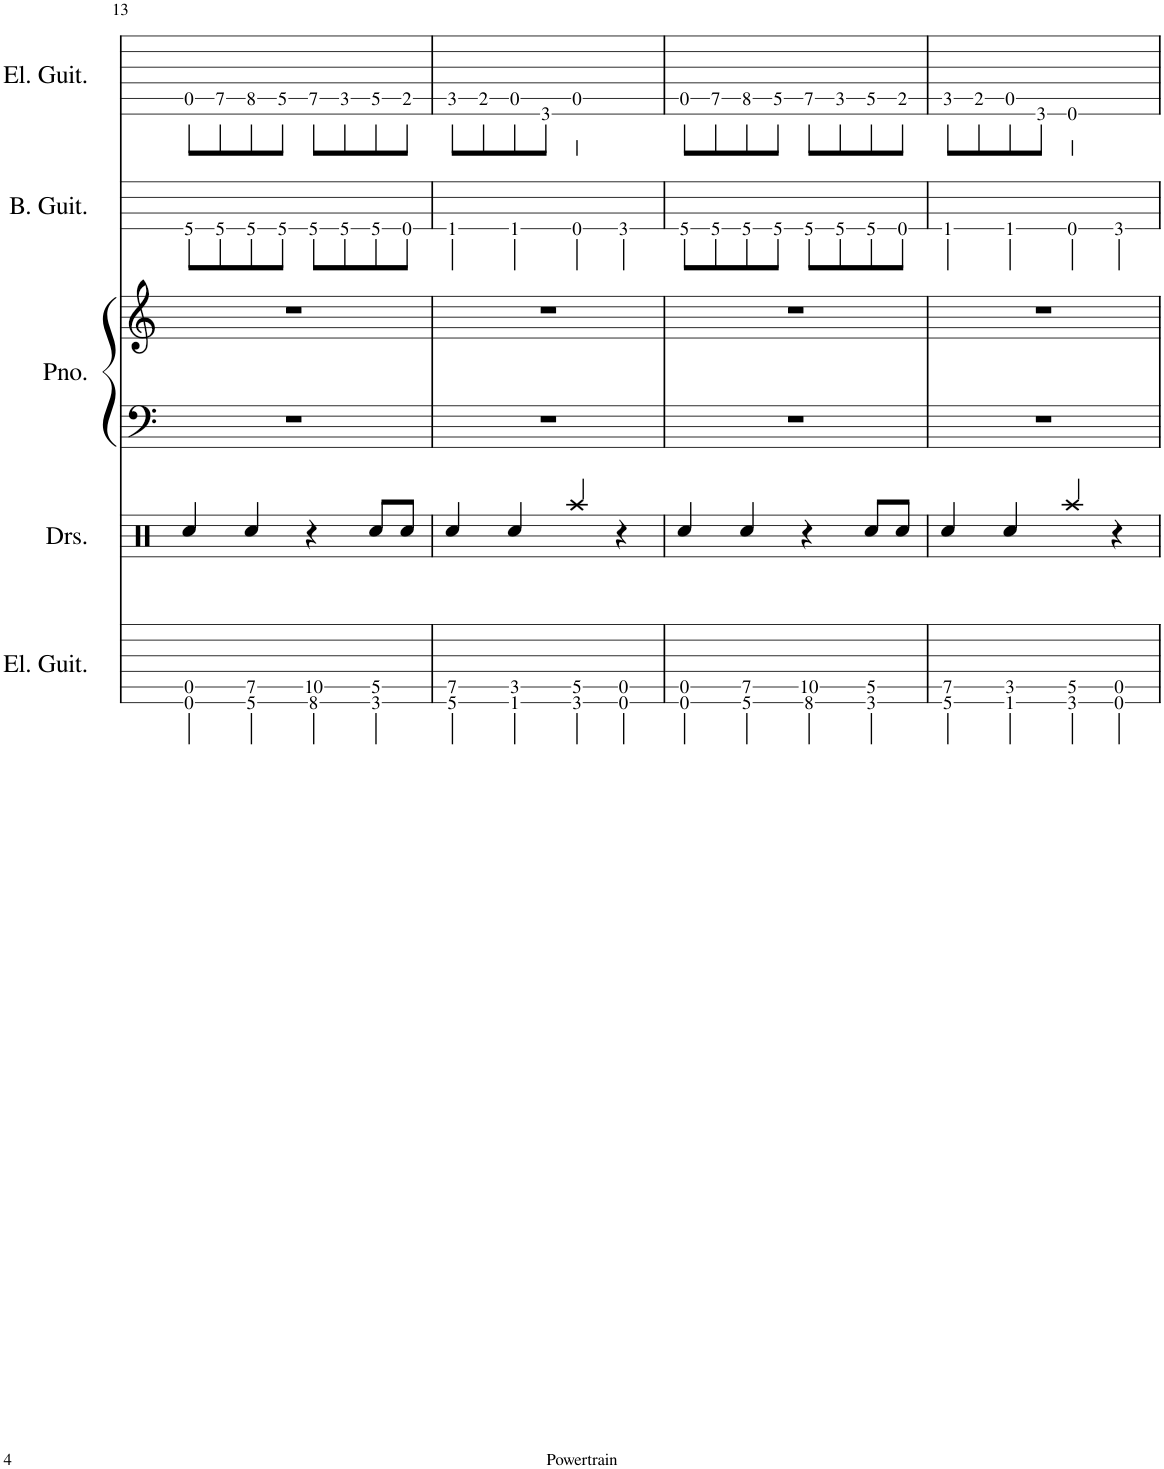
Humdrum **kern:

**kern	**kern	**kern	**kern	**kern	**kern
*part5	*part4	*part3	*part3	*part2	*part1
*staff6	*staff5	*staff4	*staff3	*staff2	*staff1
*I"Electric Guitar	*I"Drumset	*I"Piano	*	*I"Bass Guitar	*I"Electric Guitar
*I'El. Guit.	*I'Drs.	*I'Pno.	*	*I'B. Guit.	*I'El. Guit.
!!LO:PB:g=z
*	*clefX	*clefF4	*clefG2	*	*
*k[]	*k[]	*k[]	*k[]	*k[]	*k[]
*M4/4	*M4/4	*M4/4	*M4/4	*M4/4	*M4/4
=13	=13	=13	=13	=13	=13
4EE\ 4AA\	4Rcc/	1r	1r	8AAA\L	8AA\L
.	.	.	.	8AAA\	8E\
4AA\ 4E\	4Rcc/	.	.	8AAA\	8F\
.	.	.	.	8AAA\J	8D\J
4C\ 4G\	4r	.	.	8AAA\L	8E\L
.	.	.	.	8AAA\	8C\
4GG\ 4D\	8Rcc/L	.	.	8AAA\	8D\
.	8Rcc/J	.	.	8EEE\J	8BB\J
=14	=14	=14	=14	=14	=14
4AA\ 4E\	4Rcc/	1r	1r	4FFF\	8C\L
.	.	.	.	.	8BB\
4FF\ 4C\	4Rcc/	.	.	4FFF\	8AA\
.	.	.	.	.	8GG\J
4GG\ 4D\	4Raa/	.	.	4EEE\	2AA\
4EE\ 4AA\	4r	.	.	4GGG\	.
=15	=15	=15	=15	=15	=15
4EE\ 4AA\	4Rcc/	1r	1r	8AAA\L	8AA\L
.	.	.	.	8AAA\	8E\
4AA\ 4E\	4Rcc/	.	.	8AAA\	8F\
.	.	.	.	8AAA\J	8D\J
4C\ 4G\	4r	.	.	8AAA\L	8E\L
.	.	.	.	8AAA\	8C\
4GG\ 4D\	8Rcc/L	.	.	8AAA\	8D\
.	8Rcc/J	.	.	8EEE\J	8BB\J
=16	=16	=16	=16	=16	=16
4AA\ 4E\	4Rcc/	1r	1r	4FFF\	8C\L
.	.	.	.	.	8BB\
4FF\ 4C\	4Rcc/	.	.	4FFF\	8AA\
.	.	.	.	.	8GG\J
4GG\ 4D\	4Raa/	.	.	4EEE\	2EE\
4EE\ 4AA\	4r	.	.	4GGG\	.
=	=	=	=	=	=
*-	*-	*-	*-	*-	*-
